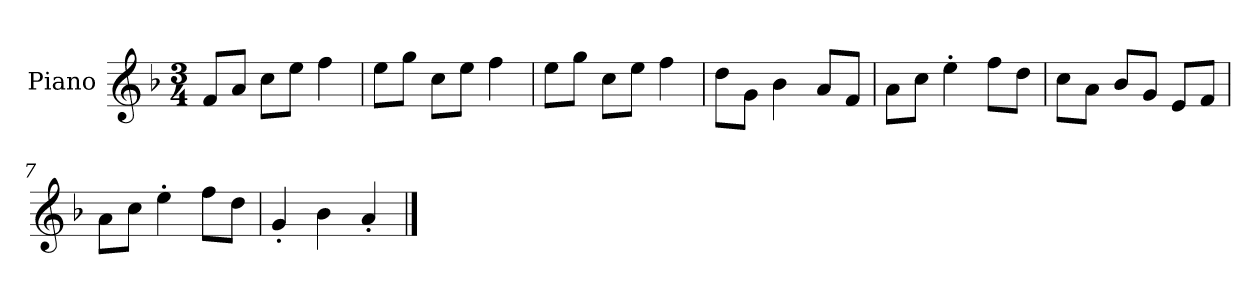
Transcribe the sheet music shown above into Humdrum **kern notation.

**kern
*part1
*staff1
*I"Piano
*I'P-no
*clefG2
*k[b-]
*M3/4
*MM179
=1
8f/L
8a/J
8cc\L
8ee\J
4ff\
=2
8ee\L
8gg\J
8cc\L
8ee\J
4ff\
=3
8ee\L
8gg\J
8cc\L
8ee\J
4ff\
=4
8dd\L
8g\J
4b-\
8a/L
8f/J
=5
8a\L
8cc\J
4ee'\
8ff\L
8dd\J
=6
8cc\L
8a\J
8b-/L
8g/J
8e/L
8f/J
=7
8a\L
8cc\J
4ee'\
8ff\L
8dd\J
!!LO:LB:g=z
=8
4g'/
4b-\
4a'/
==
*-
